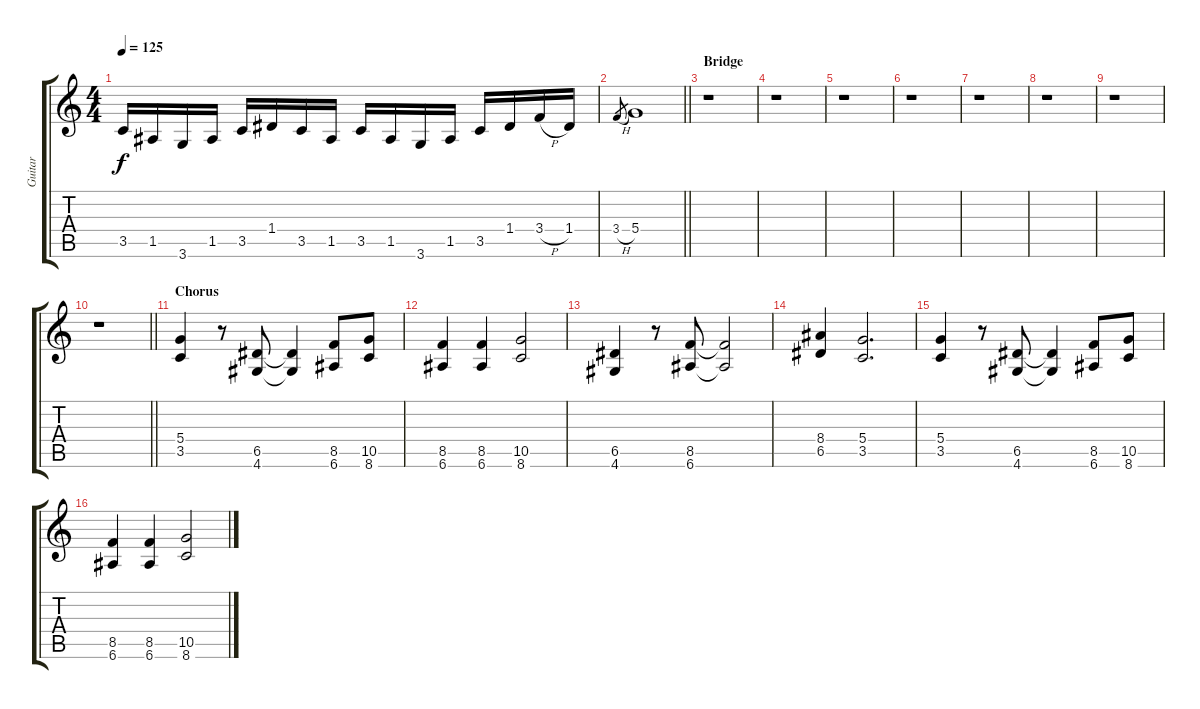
\track ("Guitar" "Guitar") {instrument overdrivenguitar}
\staff {score tabs}
\tuning (E4 B3 G3 D3 A2 E2) {hide}
\ts (4 4)
\tempo 125
\clef g2
\ks c
3.5.16{dy f} 1.5.16 3.6.16 1.5.16 3.5.16 1.4.16 3.5.16 1.5.16 3.5.16 1.5.16 3.6.16 1.5.16 3.5.16 1.4.16 3.4{h}.16 1.4.16 |
\barLineRight lightlight
3.4{h}.8{gr} 5.4.1 |
\section ("" "Bridge")
r.1 |
r.1 |
r.1 |
r.1 |
r.1 |
r.1 |
r.1 |
\barLineRight lightlight
r.1 |
\section ("" "Chorus")
(5.4 3.5).4 r.8 (6.5 4.6).8 (6.5{t} 4.6{t}).4 (8.5 6.6).8 (10.5 8.6).8 |
(8.5 6.6).4 (8.5 6.6).4 (10.5 8.6).2 |
(6.5 4.6).4 r.8 (8.5 6.6).8 (8.5{t} 6.6{t}).2 |
(8.4 6.5).4 (5.4 3.5).2{d} |
(5.4 3.5).4 r.8 (6.5 4.6).8 (6.5{t} 4.6{t}).4 (8.5 6.6).8 (10.5 8.6).8 |
(8.5 6.6).4 (8.5 6.6).4 (10.5 8.6).2
